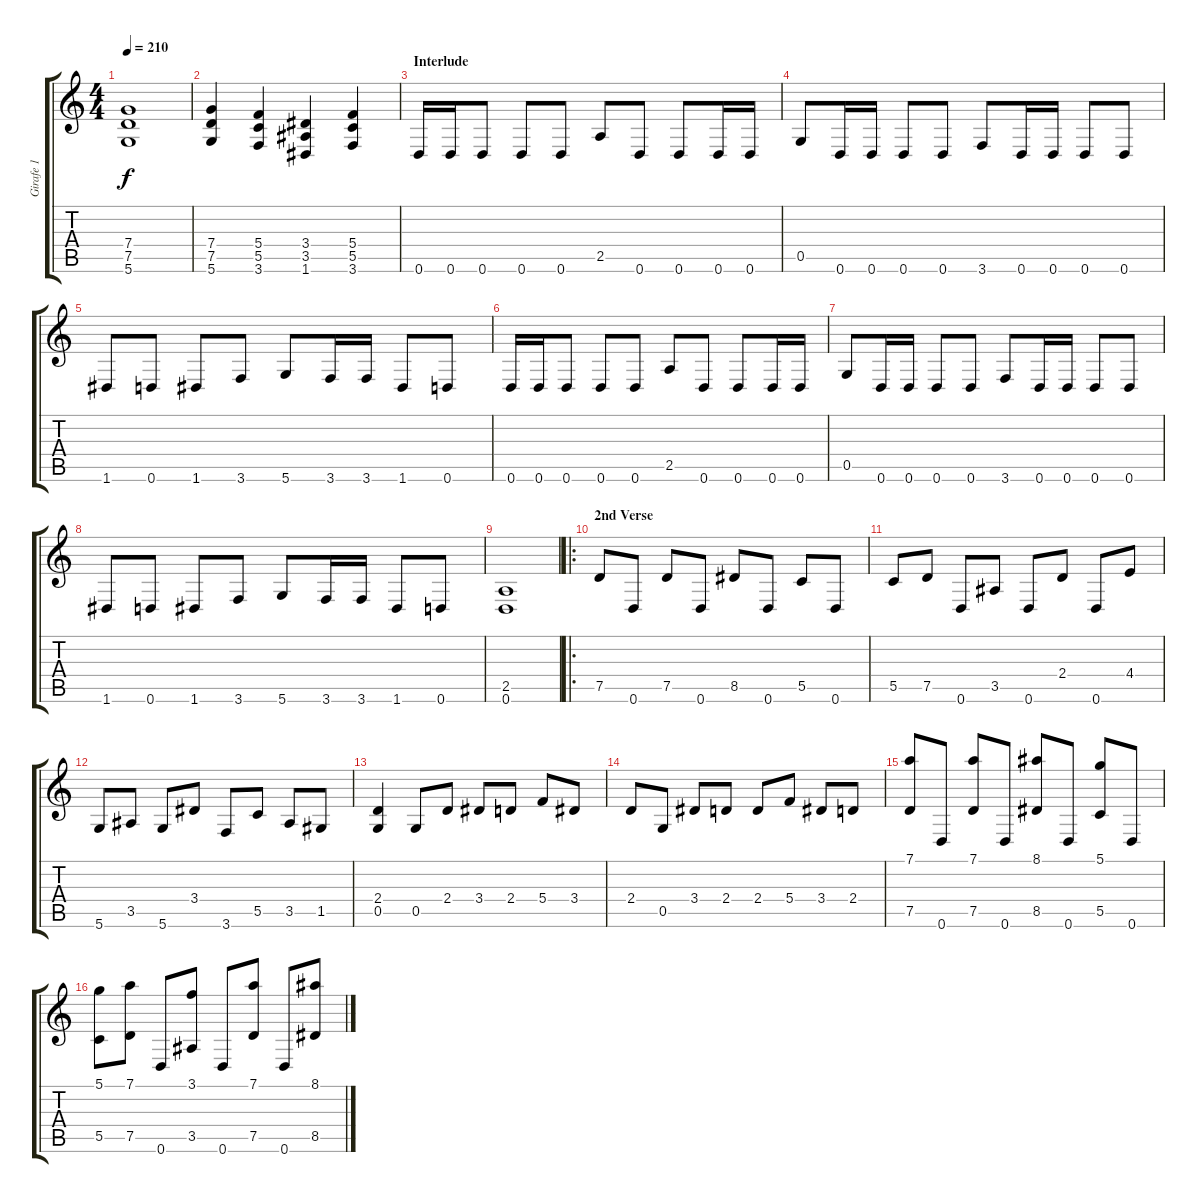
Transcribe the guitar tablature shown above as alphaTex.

\track ("Girafe 1" "Girafe 1") {instrument distortionguitar}
\staff {score tabs}
\tuning (D4 A3 F3 C3 G2 D2) {hide}
\ts (4 4)
\tempo 210
\clef g2
\ks c
(7.4 7.5 5.6).1{dy f} |
(7.4 7.5 5.6).4 (5.4 5.5 3.6).4 (3.4 3.5 1.6).4 (5.4 5.5 3.6).4 |
\section ("" "Interlude")
0.6.16 0.6.16 0.6.8 0.6.8 0.6.8 2.5.8 0.6.8 0.6.8 0.6.16 0.6.16 |
0.5.8 0.6.16 0.6.16 0.6.8 0.6.8 3.6.8 0.6.16 0.6.16 0.6.8 0.6.8 |
1.6.8 0.6.8 1.6.8 3.6.8 5.6.8 3.6.16 3.6.16 1.6.8 0.6.8 |
0.6.16 0.6.16 0.6.8 0.6.8 0.6.8 2.5.8 0.6.8 0.6.8 0.6.16 0.6.16 |
0.5.8 0.6.16 0.6.16 0.6.8 0.6.8 3.6.8 0.6.16 0.6.16 0.6.8 0.6.8 |
1.6.8 0.6.8 1.6.8 3.6.8 5.6.8 3.6.16 3.6.16 1.6.8 0.6.8 |
(2.5 0.6).1 |
\ro
\section ("" "2nd Verse")
7.5.8 0.6.8 7.5.8 0.6.8 8.5.8 0.6.8 5.5.8 0.6.8 |
5.5.8 7.5.8 0.6.8 3.5.8 0.6.8 2.4.8 0.6.8 4.4.8 |
5.6.8 3.5.8 5.6.8 3.4.8 3.6.8 5.5.8 3.5.8 1.5.8 |
(2.4 0.5).4 0.5.8 2.4.8 3.4.8 2.4.8 5.4.8 3.4.8 |
2.4.8 0.5.8 3.4.8 2.4.8 2.4.8 5.4.8 3.4.8 2.4.8 |
(7.1 7.5).8 0.6.8 (7.1 7.5).8 0.6.8 (8.1 8.5).8 0.6.8 (5.1 5.5).8 0.6.8 |
(5.1 5.5).8 (7.1 7.5).8 0.6.8 (3.1 3.5).8 0.6.8 (7.1 7.5).8 0.6.8 (8.1 8.5).8
